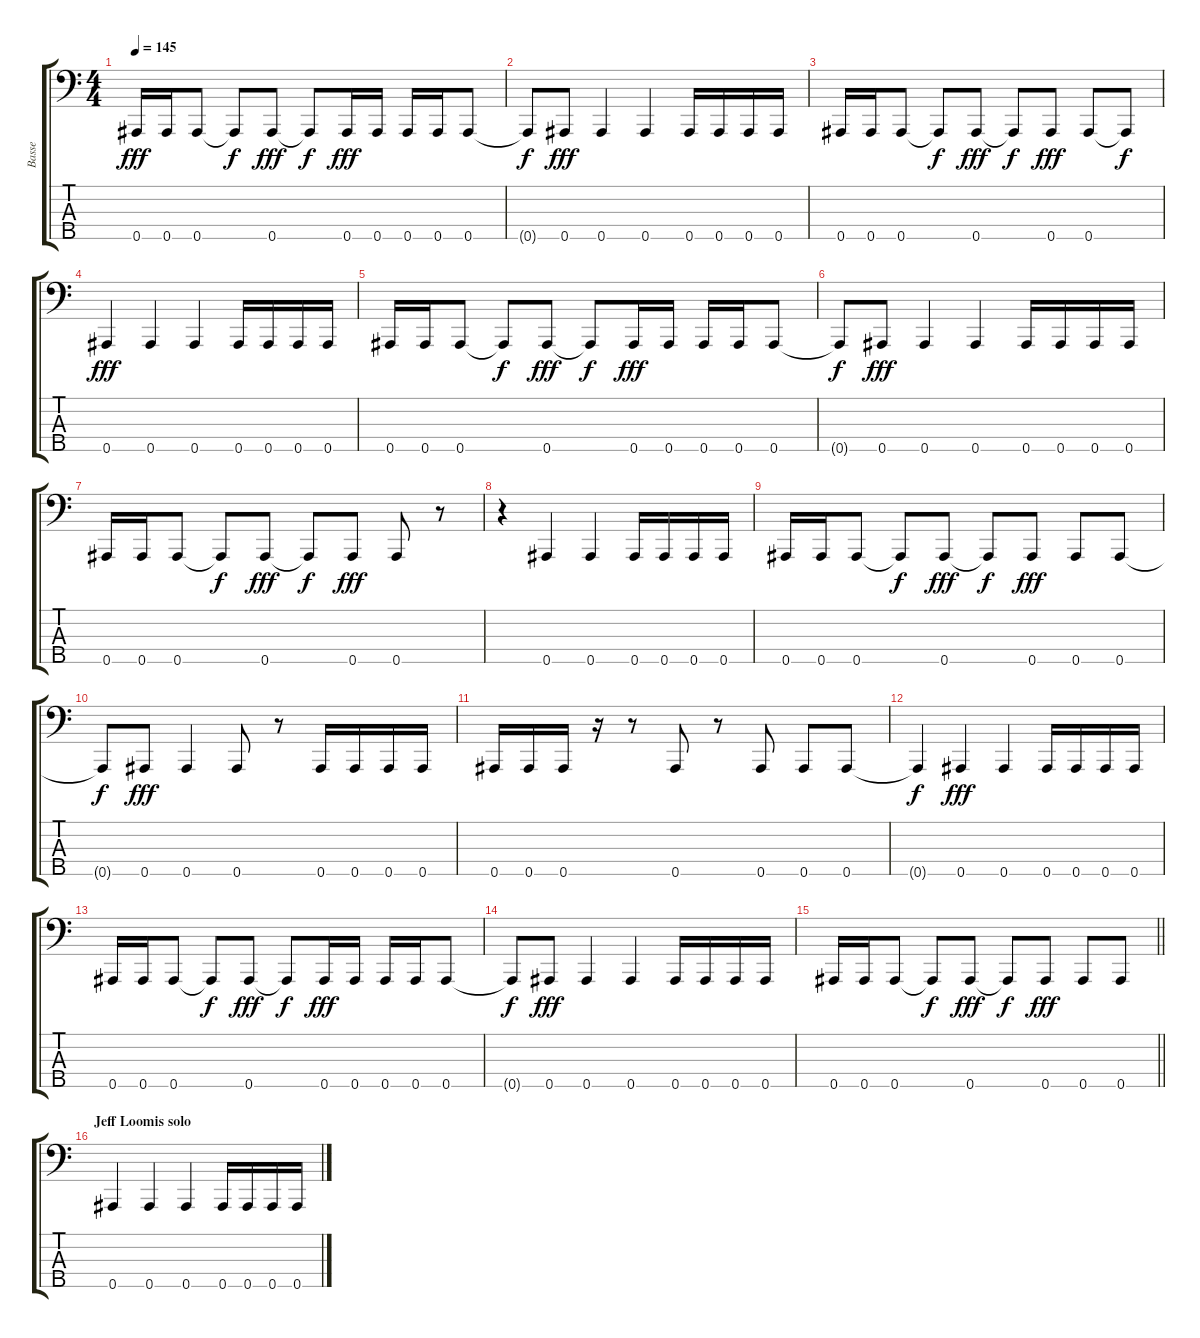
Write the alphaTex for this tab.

\track ("Basse" "Basse") {instrument electricbasspick}
\staff {score tabs}
\tuning (Gb2 Db2 Ab1 Eb1 Bb0) {hide}
\ts (4 4)
\tempo 145
\clef f4
\ks c
0.5.16{dy fff} 0.5.16 0.5.8 0.5{t}.8{dy f} 0.5.8{dy fff} 0.5{t}.8{dy f} 0.5.16{dy fff} 0.5.16 0.5.16 0.5.16 0.5.8 |
0.5{t}.8{dy f} 0.5.8{dy fff} 0.5.4 0.5.4 0.5.16 0.5.16 0.5.16 0.5.16 |
0.5.16 0.5.16 0.5.8 0.5{t}.8{dy f} 0.5.8{dy fff} 0.5{t}.8{dy f} 0.5.8{dy fff} 0.5.8 0.5{t}.8{dy f} |
0.5.4{dy fff} 0.5.4 0.5.4 0.5.16 0.5.16 0.5.16 0.5.16 |
0.5.16 0.5.16 0.5.8 0.5{t}.8{dy f} 0.5.8{dy fff} 0.5{t}.8{dy f} 0.5.16{dy fff} 0.5.16 0.5.16 0.5.16 0.5.8 |
0.5{t}.8{dy f} 0.5.8{dy fff} 0.5.4 0.5.4 0.5.16 0.5.16 0.5.16 0.5.16 |
0.5.16 0.5.16 0.5.8 0.5{t}.8{dy f} 0.5.8{dy fff} 0.5{t}.8{dy f} 0.5.8{dy fff} 0.5.8 r.8 |
r.4 0.5.4 0.5.4 0.5.16 0.5.16 0.5.16 0.5.16 |
0.5.16 0.5.16 0.5.8 0.5{t}.8{dy f} 0.5.8{dy fff} 0.5{t}.8{dy f} 0.5.8{dy fff} 0.5.8 0.5.8 |
0.5{t}.8{dy f} 0.5.8{dy fff} 0.5.4 0.5.8 r.8 0.5.16 0.5.16 0.5.16 0.5.16 |
0.5.16 0.5.16 0.5.16 r.16 r.8 0.5.8 r.8 0.5.8 0.5.8 0.5.8 |
0.5{t}.4{dy f} 0.5.4{dy fff} 0.5.4 0.5.16 0.5.16 0.5.16 0.5.16 |
0.5.16 0.5.16 0.5.8 0.5{t}.8{dy f} 0.5.8{dy fff} 0.5{t}.8{dy f} 0.5.16{dy fff} 0.5.16 0.5.16 0.5.16 0.5.8 |
0.5{t}.8{dy f} 0.5.8{dy fff} 0.5.4 0.5.4 0.5.16 0.5.16 0.5.16 0.5.16 |
\barLineRight lightlight
0.5.16 0.5.16 0.5.8 0.5{t}.8{dy f} 0.5.8{dy fff} 0.5{t}.8{dy f} 0.5.8{dy fff} 0.5.8 0.5.8 |
\section ("" "Jeff Loomis solo")
0.5.4 0.5.4 0.5.4 0.5.16 0.5.16 0.5.16 0.5.16
